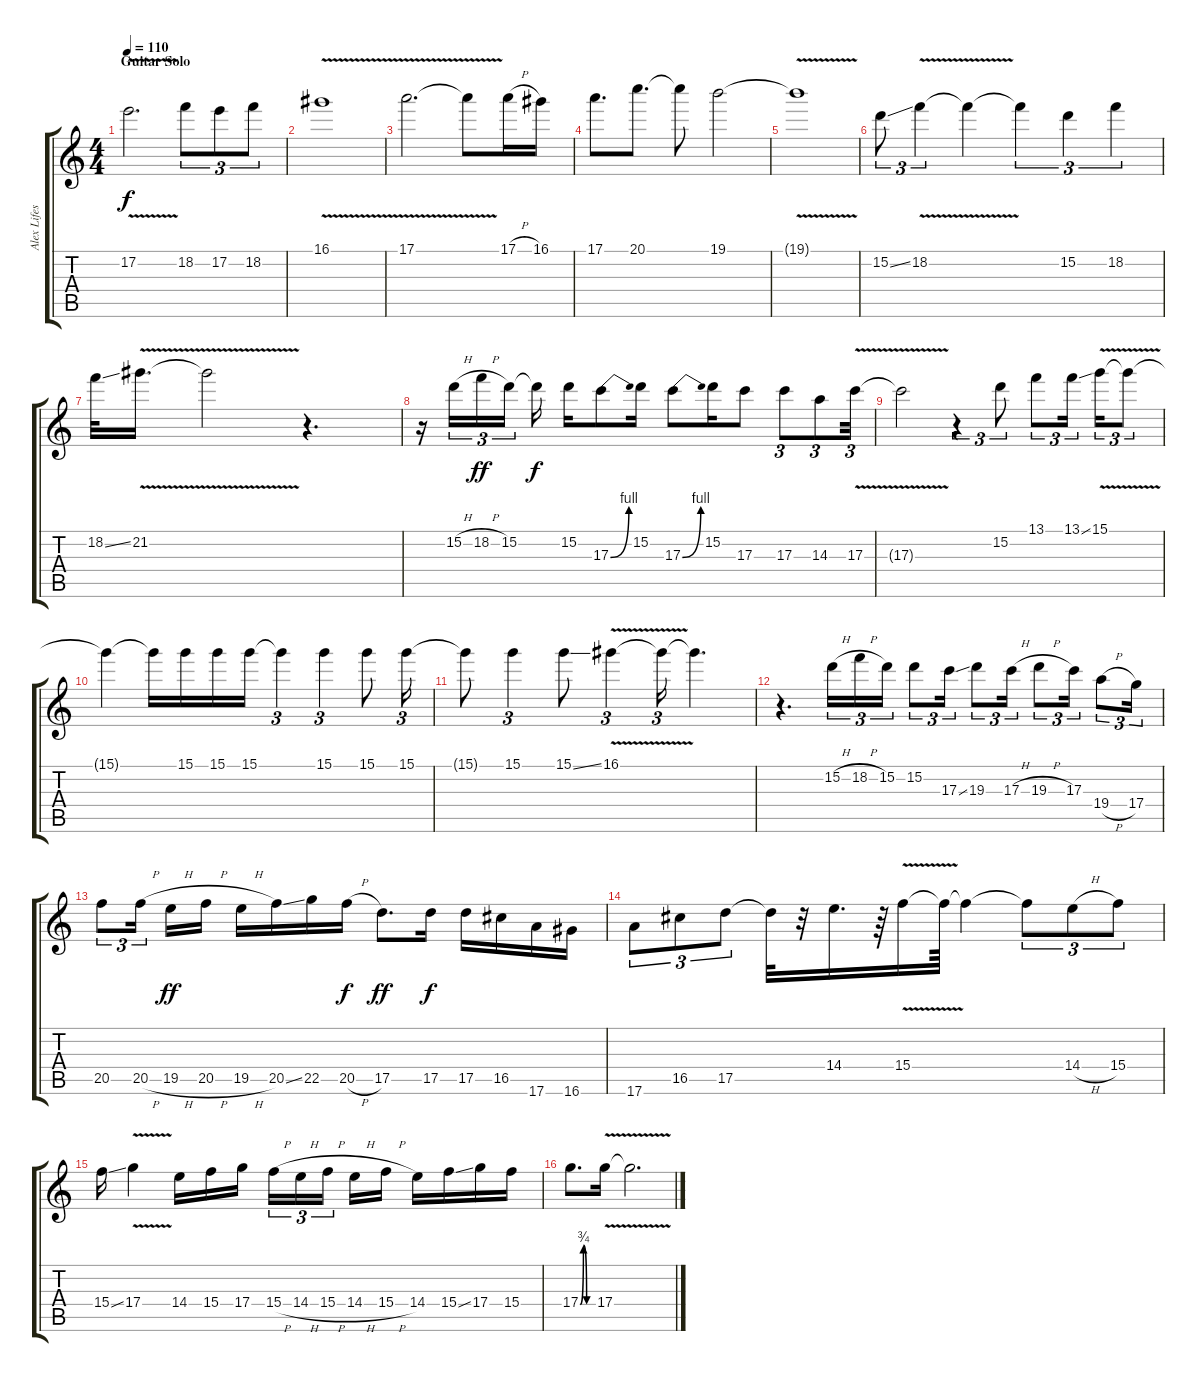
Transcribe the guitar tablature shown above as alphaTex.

\track ("Alex Lifeson - Guitar" "Alex Lifes") {instrument distortionguitar}
\staff {score tabs}
\tuning (E4 B3 G3 D3 A2 E2) {hide}
\ts (4 4)
\section ("" "Guitar Solo")
\tempo 110
\clef g2
\ks c
17.2{v}.2{d dy f} 18.2.8{tu (3 2)} 17.2.8{tu (3 2)} 18.2.8{tu (3 2)} |
16.1{v}.1 |
17.1{v}.2{d} 17.1{t}.8 17.1{h}.16 16.1.16 |
17.1.8{d} 20.1.8{d} 20.1{t}.8 19.1.2 |
19.1{v t}.1 |
15.2{ss}.8{tu (3 2)} 18.2{v}.4{tu (3 2)} 18.2{t}.4 18.2{t}.4{tu (3 2)} 15.2.4{tu (3 2)} 18.2.4{tu (3 2)} |
18.2{ss}.32 21.2{v}.16{d} 21.2{t}.2 r.4{d} |
r.16 15.2{h}.16{tu (3 2)} 18.2{h}.16{tu (3 2) dy ff} 15.2.16{tu (3 2)} 15.2{t}.16{dy f} 15.2.16 17.3{be (bend 0 0 60 4)}.8 15.2.16 17.3{be (bend 0 0 60 4)}.8 15.2.16 17.3.8 17.3.8{tu (3 2)} 14.3.8{tu (3 2)} 17.3{v}.32{tu (3 2)} |
17.3{t}.2 r.4{tu (3 2)} 15.2.8{tu (3 2)} 13.1.8{tu (3 2)} 13.1{ss}.16{tu (3 2)} 15.1{v}.16{tu (3 2)} 15.1{t}.8{tu (3 2)} |
15.1{t}.4 15.1{t}.16 15.1.16 15.1.16 15.1.16 15.1{t}.4{tu (3 2)} 15.1.4{tu (3 2)} 15.1.8 15.1.16{tu (3 2)} |
15.1{t}.8 15.1.4{tu (3 2)} 15.1{ss}.8 16.1{v}.4{tu (3 2)} 16.1{t}.16{tu (3 2)} 16.1{t}.4{d} |
r.4{d} 15.2{h}.16{tu (3 2)} 18.2{h}.16{tu (3 2)} 15.2.16{tu (3 2)} 15.2.8{tu (3 2)} 17.3{ss}.16{tu (3 2)} 19.3.8{tu (3 2)} 17.3{h}.16{tu (3 2)} 19.3{h}.8{tu (3 2)} 17.3.16{tu (3 2)} 19.4{h}.8{tu (3 2)} 17.4.16{tu (3 2)} |
20.5.8{tu (3 2)} 20.5{h}.16{tu (3 2)} 19.5{h}.16{dy ff} 20.5{h}.16 19.5{h}.16 20.5{ss}.16 22.5.16 20.5{h}.16{dy f} 17.5.8{d dy ff} 17.5.16{dy f} 17.5.16 16.5.16 17.6.16 16.6.16 |
17.6.8{tu (3 2)} 16.5.8{tu (3 2)} 17.5.8{tu (3 2)} 17.5{t}.32 r.32 14.4.16{d} r.64 15.4{v}.16 15.4{t}.64 15.4{t}.4 15.4{t}.8{tu (3 2)} 14.4{h}.8{tu (3 2)} 15.4.8{tu (3 2)} |
15.4{ss}.16 17.4{v}.4 14.4.16 15.4.16 17.4.16 15.4{h}.16{tu (3 2)} 14.4{h}.16{tu (3 2)} 15.4{h}.16{tu (3 2)} 14.4{h}.16 15.4{h}.16 14.4.16 15.4{ss}.16 17.4.16 15.4.16 |
17.4{be (custom 0 0 15 3 30 0 60 0)}.8{d} 17.4{v}.16 17.4{t}.2{d}
